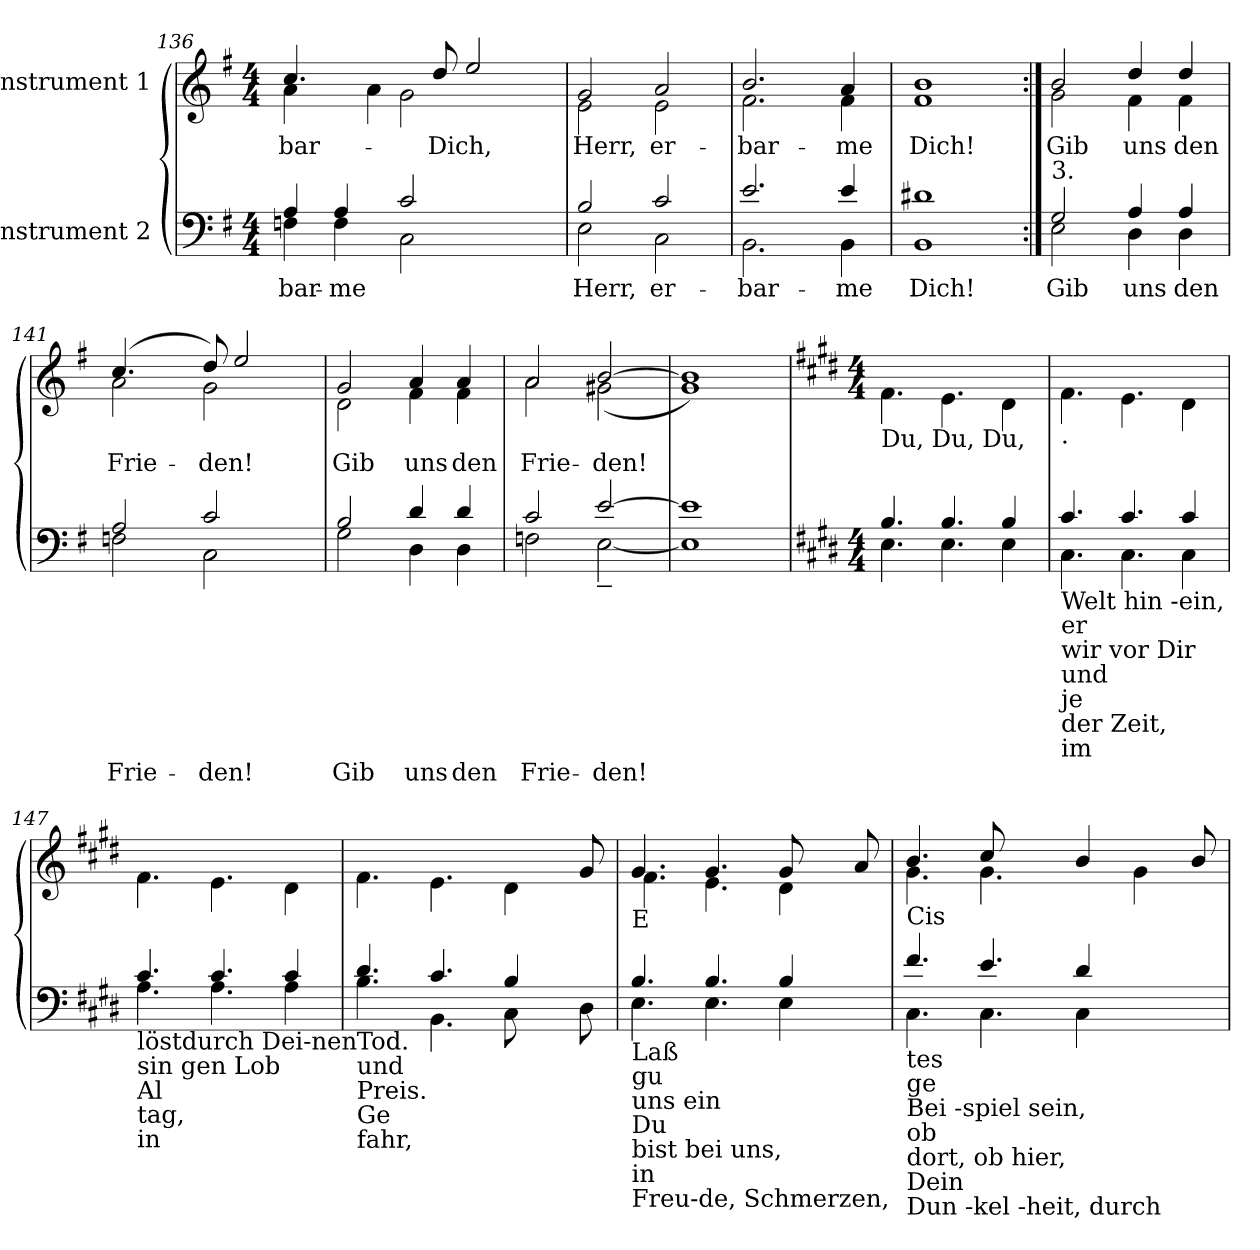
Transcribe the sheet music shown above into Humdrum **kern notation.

**kern	**text	**kern	**text
*part2	*part2	*part1	*part1
*staff2	*staff2	*staff1	*staff1
*I"Instrument 2	*	*I"Instrument 1	*
*clefF4	*	*clefG2	*
*k[f#]	*	*k[f#]	*
*G:	*	*G:	*
*M4/4	*	*M4/4	*
=136	=136	=136	=136
*^	*	*	*
!	!	!LO:LY:a:rj	!	!LO:LY:b:rj
*	*	*	*^	*
4A/	4Fn\	-bar-	4.cc/	4a\	-bar-
!	!	!LO:LY:a:rj	!	!	!
4A/	4F\	-me	.	4ryy	.
.	.	.	4a\	.	.
!	!	!LO:LY:a:rj	!	!	!LO:LY:b:rj
2c/	2C\	.	.	2g\	.
!	!	!	!	!	!LO:LY:b:rj
.	.	.	8dd/	.	-Dich,
.	.	.	2ee/	.	.
4ryy	4ryy	.	.	4ryy	.
=137	=137	=137	=137	=137	=137
!	!	!LO:LY:a:rj	!	!	!LO:LY:b:rj
2B/	2E\	Herr,	2g/	2e\	Herr,
!	!	!LO:LY:a:rj	!	!	!LO:LY:b:rj
2c/	2C\	er-	2a/	2e\	er-
=138	=138	=138	=138	=138	=138
!	!	!LO:LY:a:rj	!	!	!LO:LY:b:rj
2.e/	2.BB\	-bar-	2.b/	2.f#\	-bar-
!	!	!LO:LY:a:rj	!	!	!LO:LY:b:rj
4e/	4BB\	-me	4a/	4f#\	-me
=139	=139	=139	=139	=139	=139
!	!	!LO:LY:a:rj	!	!	!LO:LY:b:rj
*v	*v	*	*	*	*
*	*	*v	*v	*
1d#X 1BB	Dich!	1b 1f#	Dich!
!!LO:LB:g=z
=140:|!	=140:|!	=140:|!	=140:|!
*^	*	*	*
!	!	!	!LO:TX:a:t=3.	!
!LO:TX:a:t=3.	!	!	!	!
!	!	!LO:LY:a:rj	!	!LO:LY:b:rj
*	*	*	*^	*
2G/	2E\	Gib	2b/	2g\	Gib
!	!	!LO:LY:a:rj	!	!	!LO:LY:b:rj
4A/	4D\	uns	4dd/	4f#\	uns
!	!	!LO:LY:a:rj	!	!	!LO:LY:b:rj
4A/	4D\	den	4dd/	4f#\	den
=141	=141	=141	=141	=141	=141
!	!	!LO:LY:a:rj	!	!	!LO:LY:b:rj
2A/	2Fn\	Frie-	2a\	(>4.cc/	Frie-
.	.	.	.	8ryy	.
!	!	!LO:LY:a:rj	!	!	!LO:LY:b:rj
!	!	!	!	!	!LO:LY:b:rj
2c/	2C\	-den!	8dd/)	2g\	-den!
.	.	.	2ee/	.	.
8ryy	8ryy	.	.	8ryy	.
=142	=142	=142	=142	=142	=142
!	!	!LO:LY:a:rj	!	!	!LO:LY:b:rj
2B/	2G\	Gib	2g/	2d\	Gib
!	!	!LO:LY:a:rj	!	!	!LO:LY:b:rj
4d/	4D\	uns	4a/	4f#\	uns
!	!	!LO:LY:a:rj	!	!	!LO:LY:b:rj
4d/	4D\	den	4a/	4f#\	den
=143	=143	=143	=143	=143	=143
!	!	!LO:LY:a:rj	!	!	!LO:LY:b:rj
2c/	2Fn\	Frie-	2a/	2a\	Frie-
!	!	!LO:LY:a:rj	!	!	!LO:LY:b:rj
[>2e/	[<2E~>\	-den!	[>2b/	(<2g#X\	-den!
*v	*v	*	*	*	*
*	*	*v	*v	*
=144	=144	=144	=144
1e] 1E]	.	1b] 1g)	.
!!LO:PB:g=z
=145!	=145!	=145!	=145!
*k[f#c#g#d#]	*	*k[f#c#g#d#]	*
*E:	*	*E:	*
*M4/4	*	*M4/4	*
*^	*	*	*
!	!	!	!LO:TX:b:t=Du, Du, Du,	!
4.B/	4.E\	.	4.f#\	.
4.B/	4.E\	.	4.e\	.
4B/	4E\	.	4d#\	.
=146	=146	=146	=146	=146
!	!	!	!LO:TX:b:t=.	!
!LO:TX:b:t=Welt hin -ein,	!	!	!	!
!LO:TX:b:t=er	!	!	!	!
!LO:TX:b:t=wir vor Dir	!	!	!	!
!LO:TX:b:t=und	!	!	!	!
!LO:TX:b:t=je	!	!	!	!
!LO:TX:b:t=der Zeit,	!	!	!	!
!LO:TX:b:t=im	!	!	!	!
4.c#/	4.C#\	.	4.f#\	.
4.c#/	4.C#\	.	4.e\	.
4c#/	4C#\	.	4d#\	.
=147	=147	=147	=147	=147
!LO:TX:b:t=löstdurch Dei-nen	!	!	!	!
!LO:TX:b:t=sin gen Lob	!	!	!	!
!LO:TX:b:t=Al	!	!	!	!
!LO:TX:b:t=tag,	!	!	!	!
!LO:TX:b:t=in	!	!	!	!
4.c#/	4.A\	.	4.f#\	.
4.c#/	4.A\	.	4.e\	.
4c#/	4A\	.	4d#\	.
=148	=148	=148	=148	=148
!LO:TX:b:t=Tod.	!	!	!	!
!LO:TX:b:t=und	!	!	!	!
!LO:TX:b:t=Preis.	!	!	!	!
!LO:TX:b:t=Ge	!	!	!	!
!LO:TX:b:t=fahr,	!	!	!	!
4.d#/	4.B\	.	4.f#\	.
4.c#/	4.BB\	.	4.e\	.
4B/	8C#\	.	4d#\	.
.	4ryy	.	.	.
8D#\	.	.	8g#/	.
=149	=149	=149	=149	=149
*	*	*	*^	*
!	!	!	!LO:TX:b:t=E	!	!
!LO:TX:b:t=Laß	!	!	!	!	!
!LO:TX:b:t=gu	!	!	!	!	!
!LO:TX:b:t=uns ein	!	!	!	!	!
!LO:TX:b:t=Du	!	!	!	!	!
!LO:TX:b:t=bist bei uns,	!	!	!	!	!
!LO:TX:b:t=in	!	!	!	!	!
!LO:TX:b:t=Freu-de, Schmerzen,	!	!	!	!	!
4.B/	4.E\	.	4.g#/	4.f#\	.
4.B/	4.E\	.	4.g#/	4.e\	.
4B/	4E\	.	4d#\	8g#/	.
.	.	.	.	4ryy	.
8ryy	8ryy	.	8a/	.	.
!!LO:LB:g=z	!!
=150	=150	=150	=150	=150	=150
!	!	!	!LO:TX:b:t=Cis	!	!
!LO:TX:b:t=tes	!	!	!	!	!
!LO:TX:b:t=ge	!	!	!	!	!
!LO:TX:b:t=Bei -spiel sein,	!	!	!	!	!
!LO:TX:b:t=ob	!	!	!	!	!
!LO:TX:b:t=dort, ob hier,	!	!	!	!	!
!LO:TX:b:t=Dein	!	!	!	!	!
!LO:TX:b:t=Dun -kel -heit, durch	!	!	!	!	!
4.f#/	4.C#\	.	4.b/	4.g#\	.
4.e/	4.C#\	.	4.g#\	8cc#/	.
.	.	.	.	2..ryy	.
4d#/	4C#\	.	4b/	.	.
4.ryy	4.ryy	.	4g#\	.	.
.	.	.	8b/	.	.
*v	*v	*	*	*	*
*	*	*v	*v	*
=	=	=	=
*-	*-	*-	*-
